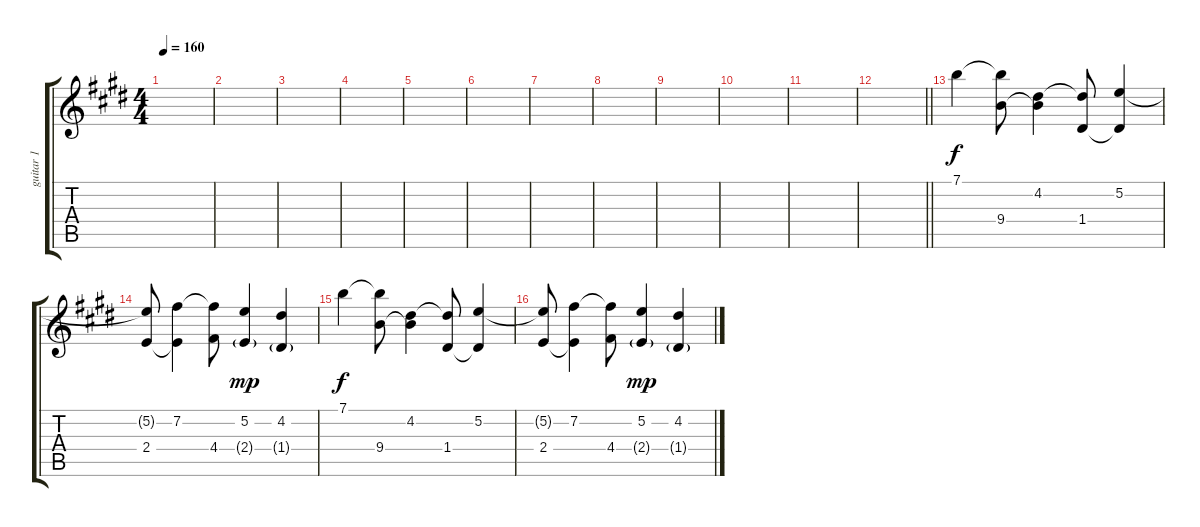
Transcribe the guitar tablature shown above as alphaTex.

\track ("guitar 1" "guitar 1") {instrument electricguitarclean}
\staff {score tabs}
\tuning (E4 B3 G3 D3 A2 E2) {hide}
\ts (4 4)
\tempo 160
\clef g2
\ks e
|
|
|
|
|
|
|
|
|
|
|
\barLineRight lightlight
|
\section ("" "")
7.1.4{dy f} (7.1{t} 9.4).8 (4.2 9.4{t}).4 (4.2{t} 1.4).8 (5.2 1.4{t}).4 |
(5.2{t} 2.4).8 (7.2 2.4{t}).4 (7.2{t} 4.4).8 (5.2 2.4{g}).4{dy mp} (4.2 1.4{g}).4 |
7.1.4{dy f} (7.1{t} 9.4).8 (4.2 9.4{t}).4 (4.2{t} 1.4).8 (5.2 1.4{t}).4 |
(5.2{t} 2.4).8 (7.2 2.4{t}).4 (7.2{t} 4.4).8 (5.2 2.4{g}).4{dy mp} (4.2 1.4{g}).4
